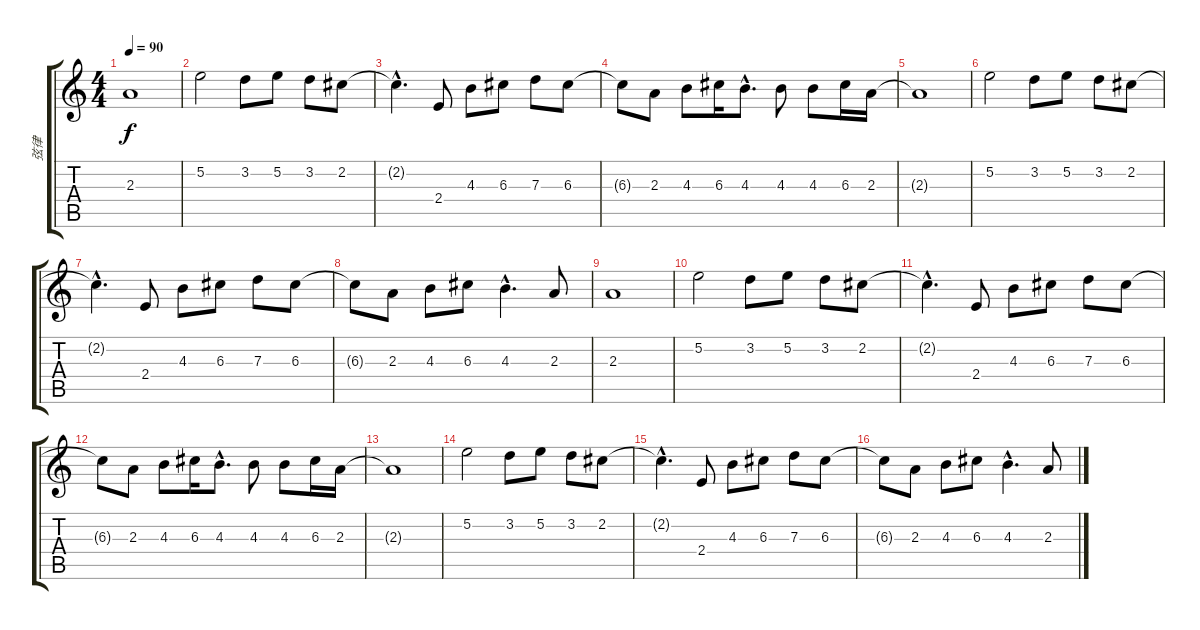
\track ("弦律" "弦律") {instrument distortionguitar}
\staff {score tabs}
\tuning (E4 B3 G3 D3 A2 E2) {hide}
\ts (4 4)
\tempo 90
\clef g2
\ks c
2.3.1{dy f} |
5.2.2 3.2.8 5.2.8 3.2.8 2.2.8 |
2.2{hac t}.4{d} 2.4.8 4.3.8 6.3.8 7.3.8 6.3.8 |
6.3{t}.8 2.3.8 4.3.8 6.3.16 4.3{hac}.8{d} 4.3.8 4.3.8 6.3.16 2.3.16 |
2.3{t}.1 |
5.2.2 3.2.8 5.2.8 3.2.8 2.2.8 |
2.2{hac t}.4{d} 2.4.8 4.3.8 6.3.8 7.3.8 6.3.8 |
6.3{t}.8 2.3.8 4.3.8 6.3.8 4.3{hac}.4{d} 2.3.8 |
2.3.1 |
5.2.2 3.2.8 5.2.8 3.2.8 2.2.8 |
2.2{hac t}.4{d} 2.4.8 4.3.8 6.3.8 7.3.8 6.3.8 |
6.3{t}.8 2.3.8 4.3.8 6.3.16 4.3{hac}.8{d} 4.3.8 4.3.8 6.3.16 2.3.16 |
2.3{t}.1 |
5.2.2 3.2.8 5.2.8 3.2.8 2.2.8 |
2.2{hac t}.4{d} 2.4.8 4.3.8 6.3.8 7.3.8 6.3.8 |
6.3{t}.8 2.3.8 4.3.8 6.3.8 4.3{hac}.4{d} 2.3.8
